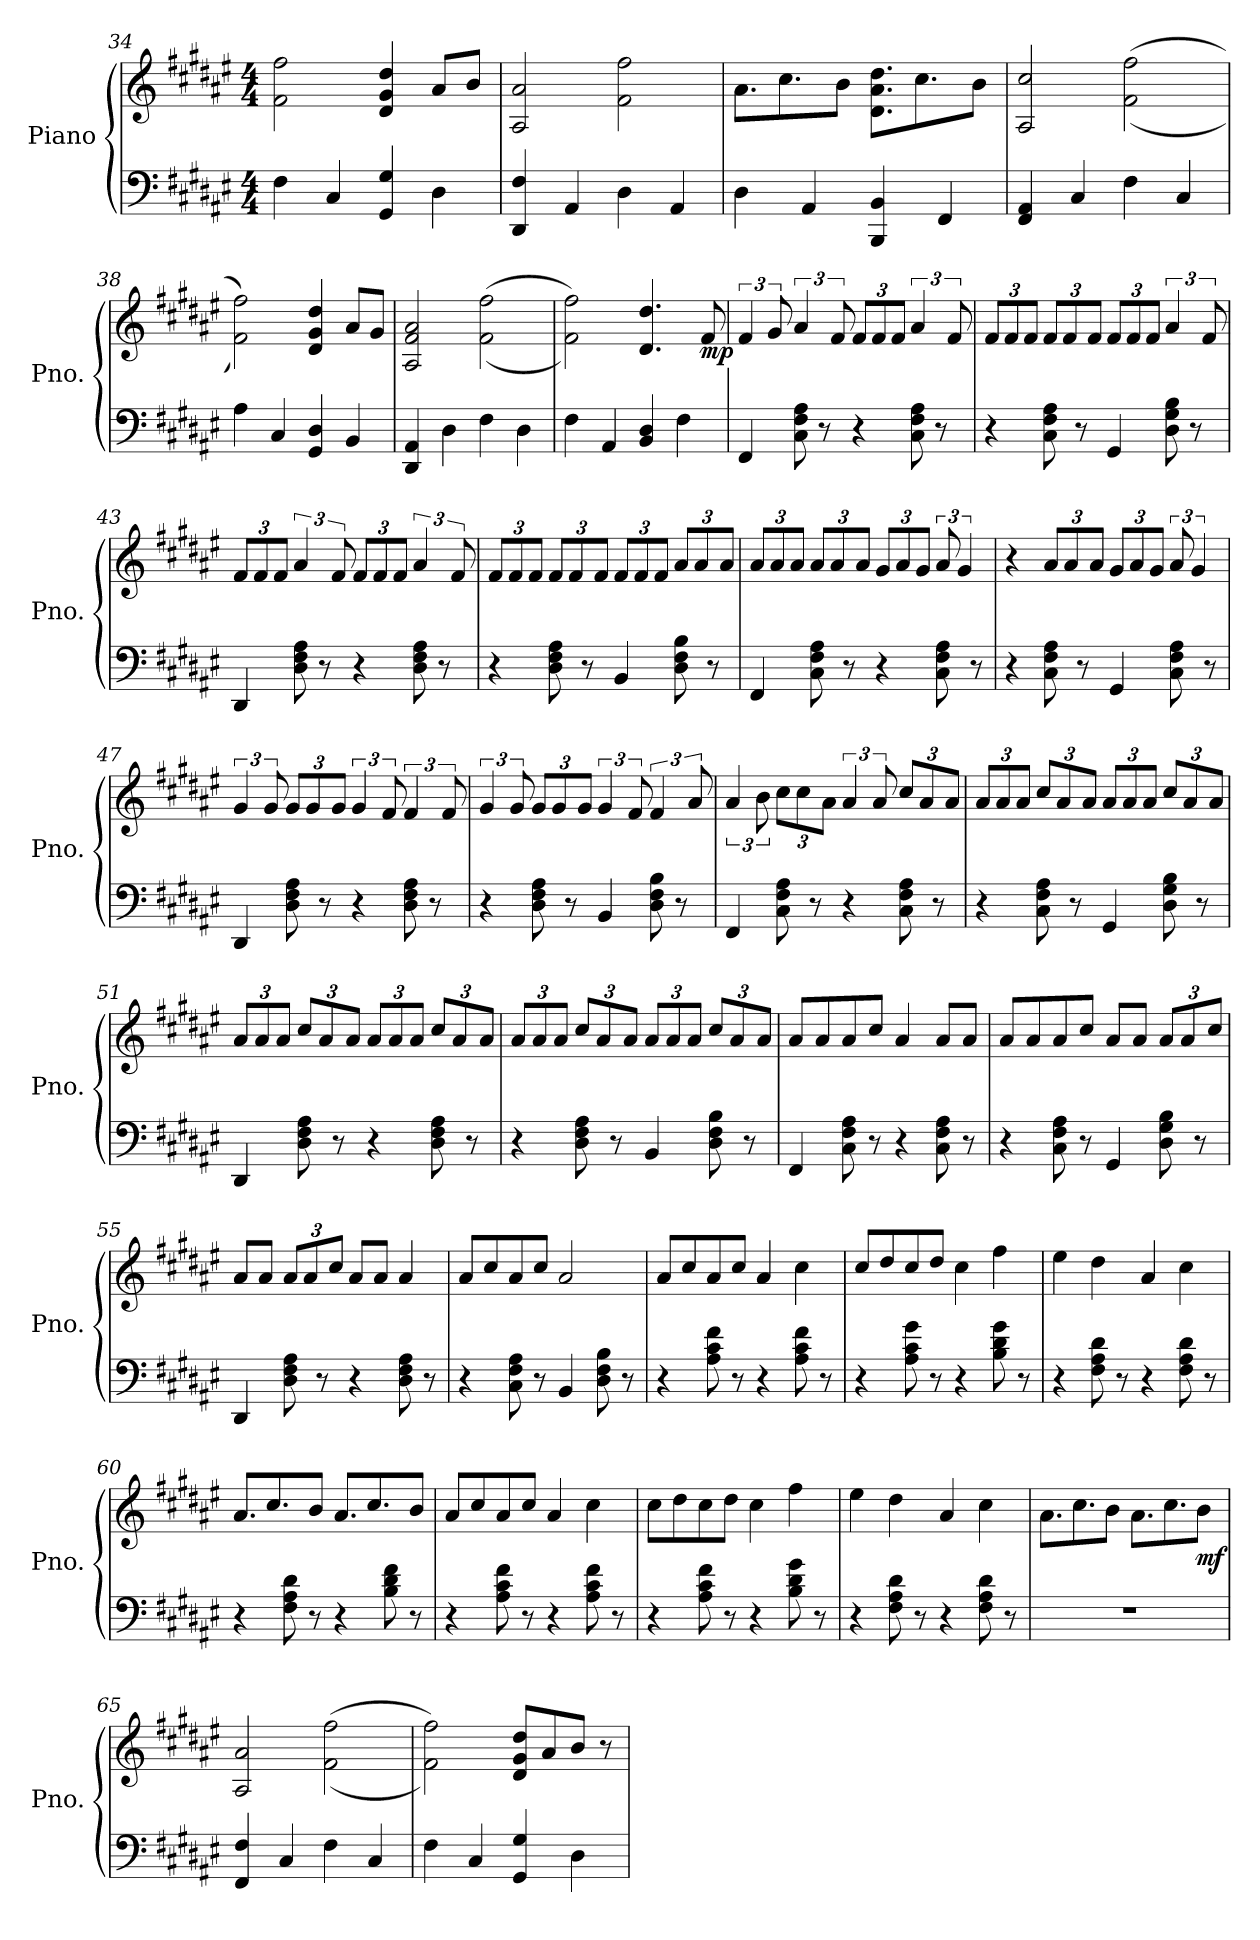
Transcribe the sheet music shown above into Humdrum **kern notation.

**kern	**kern	**dynam
*part1	*part1	*part1
*staff2	*staff1	*staff1/2
*I"Piano	*	*
*I'Pno.	*	*
*clefF4	*clefG2	*
*k[f#c#g#d#a#e#]	*k[f#c#g#d#a#e#]	*
*M4/4	*M4/4	*
=34	=34	=34
4F#\	2f#\ 2ff#\	.
4C#/	.	.
4GG#/ 4G#/	4d#/ 4g#/ 4dd#/	.
4D#\	8a#/L	.
.	8b/J	.
=35	=35	=35
4DD#/ 4F#/	2A#/ 2a#/	.
4AA#/	.	.
4D#\	2f#\ 2ff#\	.
4AA#/	.	.
!!LO:LB:g=z
=36	=36	=36
4D#\	8.a#\L	.
.	8.cc#\	.
4AA#/	.	.
.	8b\J	.
4BBB/ 4BB/	8.d#\ 8.a#\ 8.dd#\L	.
.	8.cc#\	.
4FF#/	.	.
.	8b\J	.
=37	=37	=37
4FF#/ 4AA#/	2A#/ 2cc#/	.
4C#/	.	.
4F#\	((2f#\ 2ff#\	.
4C#/	.	.
=38	=38	=38
4A#\	2f#\ 2ff#\))	.
4C#/	.	.
4GG#/ 4D#/	4d#/ 4g#/ 4dd#/	.
4BB/	8a#/L	.
.	8g#/J	.
=39	=39	=39
4DD#/ 4AA#/	2A#/ 2f#/ 2a#/	.
4D#\	.	.
4F#\	((2f#\ 2ff#\	.
4D#\	.	.
=40	=40	=40
4F#\	2f#\ 2ff#\))	.
4AA#/	.	.
4BB/ 4D#/	4.d#/ 4.dd#/	.
4F#\	.	.
!	!	!LO:DY:b
.	8f#/	mp
!!LO:LB:g=z
=41	=41	=41
4FF#/	6f#/	.
.	12g#/	.
8C#\ 8F#\ 8A#\	6a#/	.
8r	.	.
.	12f#/	.
*	*Xbrackettup	*
4r	12f#/L	.
.	12f#/	.
.	12f#/J	.
*	*brackettup	*
8C#\ 8F#\ 8A#\	6a#/	.
8r	.	.
.	12f#/	.
=42	=42	=42
*	*Xbrackettup	*
4r	12f#/L	.
.	12f#/	.
.	12f#/J	.
8C#\ 8F#\ 8A#\	12f#/L	.
.	12f#/	.
8r	.	.
.	12f#/J	.
4GG#/	12f#/L	.
.	12f#/	.
.	12f#/J	.
*	*brackettup	*
8D#\ 8G#\ 8B\	6a#/	.
8r	.	.
.	12f#/	.
=43	=43	=43
*	*Xbrackettup	*
4DD#/	12f#/L	.
.	12f#/	.
.	12f#/J	.
*	*brackettup	*
8D#\ 8F#\ 8A#\	6a#/	.
8r	.	.
.	12f#/	.
*	*Xbrackettup	*
4r	12f#/L	.
.	12f#/	.
.	12f#/J	.
*	*brackettup	*
8D#\ 8F#\ 8A#\	6a#/	.
8r	.	.
.	12f#/	.
!!LO:LB:g=z
=44	=44	=44
*	*Xbrackettup	*
4r	12f#/L	.
.	12f#/	.
.	12f#/J	.
8D#\ 8F#\ 8A#\	12f#/L	.
.	12f#/	.
8r	.	.
.	12f#/J	.
4BB/	12f#/L	.
.	12f#/	.
.	12f#/J	.
8D#\ 8F#\ 8B\	12a#/L	.
.	12a#/	.
8r	.	.
.	12a#/J	.
=45	=45	=45
4FF#/	12a#/L	.
.	12a#/	.
.	12a#/J	.
8C#\ 8F#\ 8A#\	12a#/L	.
.	12a#/	.
8r	.	.
.	12a#/J	.
4r	12g#/L	.
.	12a#/	.
.	12g#/J	.
*	*brackettup	*
8C#\ 8F#\ 8A#\	12a#/	.
.	6g#/	.
8r	.	.
=46	=46	=46
4r	4r	.
*	*Xbrackettup	*
8C#\ 8F#\ 8A#\	12a#/L	.
.	12a#/	.
8r	.	.
.	12a#/J	.
4GG#/	12g#/L	.
.	12a#/	.
.	12g#/J	.
*	*brackettup	*
8C#\ 8F#\ 8A#\	12a#/	.
.	6g#/	.
8r	.	.
!!LO:LB:g=z
=47	=47	=47
4DD#/	6g#/	.
.	12g#/	.
*	*Xbrackettup	*
8D#\ 8F#\ 8A#\	12g#/L	.
.	12g#/	.
8r	.	.
.	12g#/J	.
*	*brackettup	*
4r	6g#/	.
.	12f#/	.
8D#\ 8F#\ 8A#\	6f#/	.
8r	.	.
.	12f#/	.
=48	=48	=48
4r	6g#/	.
.	12g#/	.
*	*Xbrackettup	*
8D#\ 8F#\ 8A#\	12g#/L	.
.	12g#/	.
8r	.	.
.	12g#/J	.
*	*brackettup	*
4BB/	6g#/	.
.	12f#/	.
8D#\ 8F#\ 8B\	6f#/	.
8r	.	.
.	12a#/	.
=49	=49	=49
4FF#/	6a#/	.
.	12b\	.
*	*Xbrackettup	*
8C#\ 8F#\ 8A#\	12cc#\L	.
.	12cc#\	.
8r	.	.
.	12a#\J	.
*	*brackettup	*
4r	6a#/	.
.	12a#/	.
*	*Xbrackettup	*
8C#\ 8F#\ 8A#\	12cc#/L	.
.	12a#/	.
8r	.	.
.	12a#/J	.
!!LO:LB:g=z
=50	=50	=50
4r	12a#/L	.
.	12a#/	.
.	12a#/J	.
8C#\ 8F#\ 8A#\	12cc#/L	.
.	12a#/	.
8r	.	.
.	12a#/J	.
4GG#/	12a#/L	.
.	12a#/	.
.	12a#/J	.
8D#\ 8G#\ 8B\	12cc#/L	.
.	12a#/	.
8r	.	.
.	12a#/J	.
=51	=51	=51
4DD#/	12a#/L	.
.	12a#/	.
.	12a#/J	.
8D#\ 8F#\ 8A#\	12cc#/L	.
.	12a#/	.
8r	.	.
.	12a#/J	.
4r	12a#/L	.
.	12a#/	.
.	12a#/J	.
8D#\ 8F#\ 8A#\	12cc#/L	.
.	12a#/	.
8r	.	.
.	12a#/J	.
=52	=52	=52
4r	12a#/L	.
.	12a#/	.
.	12a#/J	.
8D#\ 8F#\ 8A#\	12cc#/L	.
.	12a#/	.
8r	.	.
.	12a#/J	.
4BB/	12a#/L	.
.	12a#/	.
.	12a#/J	.
8D#\ 8F#\ 8B\	12cc#/L	.
.	12a#/	.
8r	.	.
.	12a#/J	.
!!LO:PB:g=z
=53	=53	=53
4FF#/	8a#/L	.
.	8a#/	.
8C#\ 8F#\ 8A#\	8a#/	.
8r	8cc#/J	.
4r	4a#/	.
8C#\ 8F#\ 8A#\	8a#/L	.
8r	8a#/J	.
=54	=54	=54
4r	8a#/L	.
.	8a#/	.
8C#\ 8F#\ 8A#\	8a#/	.
8r	8cc#/J	.
4GG#/	8a#/L	.
.	8a#/J	.
8D#\ 8G#\ 8B\	12a#/L	.
.	12a#/	.
8r	.	.
.	12cc#/J	.
=55	=55	=55
4DD#/	8a#/L	.
.	8a#/J	.
8D#\ 8F#\ 8A#\	12a#/L	.
.	12a#/	.
8r	.	.
.	12cc#/J	.
4r	8a#/L	.
.	8a#/J	.
8D#\ 8F#\ 8A#\	4a#/	.
8r	.	.
=56	=56	=56
4r	8a#/L	.
.	8cc#/	.
8C#\ 8F#\ 8A#\	8a#/	.
8r	8cc#/J	.
4BB/	2a#/	.
8D#\ 8F#\ 8B\	.	.
8r	.	.
!!LO:LB:g=z
=57	=57	=57
4r	8a#/L	.
.	8cc#/	.
8A#\ 8c#\ 8f#\	8a#/	.
8r	8cc#/J	.
4r	4a#/	.
8A#\ 8c#\ 8f#\	4cc#\	.
8r	.	.
=58	=58	=58
4r	8cc#/L	.
.	8dd#/	.
8A#\ 8c#\ 8g#\	8cc#/	.
8r	8dd#/J	.
4r	4cc#\	.
8B\ 8d#\ 8g#\	4ff#\	.
8r	.	.
=59	=59	=59
4r	4ee#\	.
8F#\ 8A#\ 8d#\	4dd#\	.
8r	.	.
4r	4a#/	.
8F#\ 8A#\ 8d#\	4cc#\	.
8r	.	.
=60	=60	=60
4r	8.a#/L	.
.	8.cc#/	.
8F#\ 8A#\ 8d#\	.	.
8r	8b/J	.
4r	8.a#/L	.
.	8.cc#/	.
8B\ 8d#\ 8f#\	.	.
8r	8b/J	.
=61	=61	=61
4r	8a#/L	.
.	8cc#/	.
8A#\ 8c#\ 8f#\	8a#/	.
8r	8cc#/J	.
4r	4a#/	.
8A#\ 8c#\ 8f#\	4cc#\	.
8r	.	.
!!LO:LB:g=z
=62	=62	=62
4r	8cc#\L	.
.	8dd#\	.
8A#\ 8c#\ 8f#\	8cc#\	.
8r	8dd#\J	.
4r	4cc#\	.
8B\ 8d#\ 8g#\	4ff#\	.
8r	.	.
=63	=63	=63
4r	4ee#\	.
8F#\ 8A#\ 8d#\	4dd#\	.
8r	.	.
4r	4a#/	.
8F#\ 8A#\ 8d#\	4cc#\	.
8r	.	.
=64	=64	=64
1r	8.a#\L	.
.	8.cc#\	.
.	8b\J	.
.	8.a#\L	.
.	8.cc#\	.
!	!	!LO:DY:b
.	8b\J	mf
=65	=65	=65
4FF#/ 4F#/	2A#/ 2a#/	.
4C#/	.	.
4F#\	((2f#\ 2ff#\	.
4C#/	.	.
=66	=66	=66
4F#\	2f#\ 2ff#\))	.
4C#/	.	.
4GG#/ 4G#/	8d#/ 8g#/ 8dd#/L	.
.	8a#/	.
4D#\	8b/J	.
.	8r	.
=	=	=
*-	*-	*-
